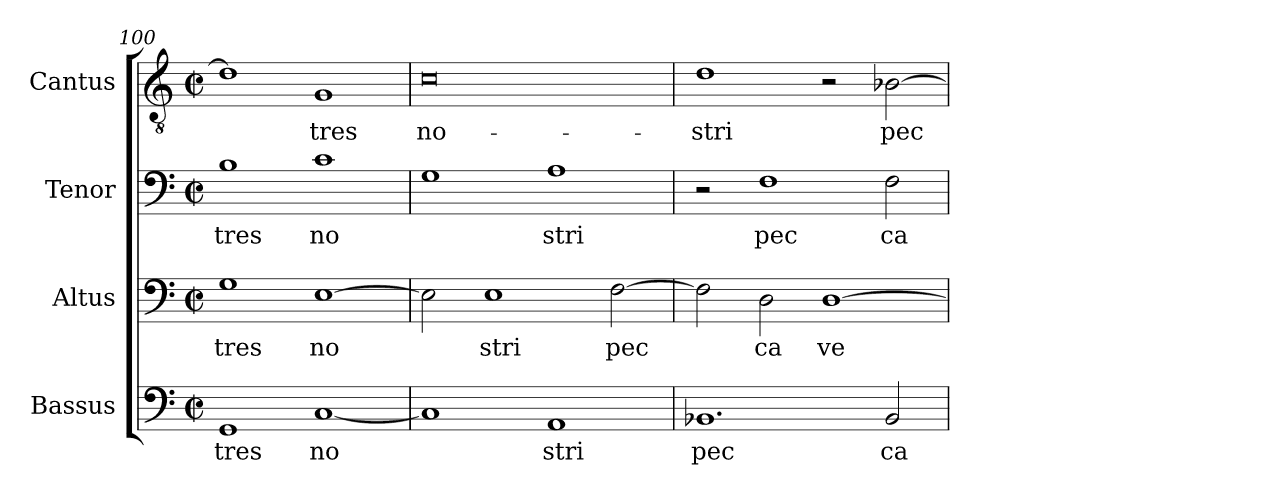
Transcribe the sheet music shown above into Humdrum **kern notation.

**kern	**text	**kern	**text	**kern	**text	**kern	**text
*part4	*part4	*part3	*part3	*part2	*part2	*part1	*part1
*staff4	*staff4	*staff3	*staff3	*staff2	*staff2	*staff1	*staff1
*I"Bassus	*	*I"Altus	*	*I"Tenor	*	*I"Cantus	*
*clefF4	*	*clefF4	*	*clefF4	*	*clefGv2	*
*	*	*	*	*	*	*k[]	*
*	*	*	*	*	*	*C:	*
*M2/2	*	*M2/2	*	*M2/2	*	*M2/2	*
*met(c|)	*	*met(c|)	*	*met(c|)	*	*met(c|)	*
=100	=100	=100	=100	=100	=100	=100	=100
!	!LO:LY:b:cj	!	!LO:LY:b:cj	!	!LO:LY:b:cj	!	!
1GG	tres	1G	tres	1B	tres	1d]	.
!	!LO:LY:b:cj	!	!LO:LY:b:cj	!	!LO:LY:b:cj	!	!LO:LY:b:cj
[<1C	no	[>1E	no	1c	no	1G	-tres
=101	=101	=101	=101	=101	=101	=101	=101
!	!	!	!	!	!	!	!LO:LY:b:cj
1C]	.	2E\]	.	1G	.	0c	no-
!	!	!	!LO:LY:b:cj	!	!	!	!
.	.	1E	stri	.	.	.	.
!	!LO:LY:b:cj	!	!	!	!LO:LY:b:cj	!	!
1AA	stri	.	.	1A	stri	.	.
!	!	!	!LO:LY:b	!	!	!	!
.	.	[>2F\	pec	.	.	.	.
=102	=102	=102	=102	=102	=102	=102	=102
!	!LO:LY:b:cj	!	!	!	!	!	!LO:LY:b:cj
1.BB-X	pec	2F\]	.	2r	.	1d	-stri
!	!	!	!LO:LY:b:cj	!	!LO:LY:b:cj	!	!
.	.	2D\	ca	1F	pec	.	.
!	!	!	!LO:LY:b:cj	!	!	!	!
.	.	[>1D	ve	.	.	2r	.
!	!LO:LY:b:cj	!	!	!	!LO:LY:b:cj	!	!LO:LY:b
2BB-/	ca	.	.	2F\	ca	[>2B-X\	pec-
=	=	=	=	=	=	=	=
*-	*-	*-	*-	*-	*-	*-	*-
